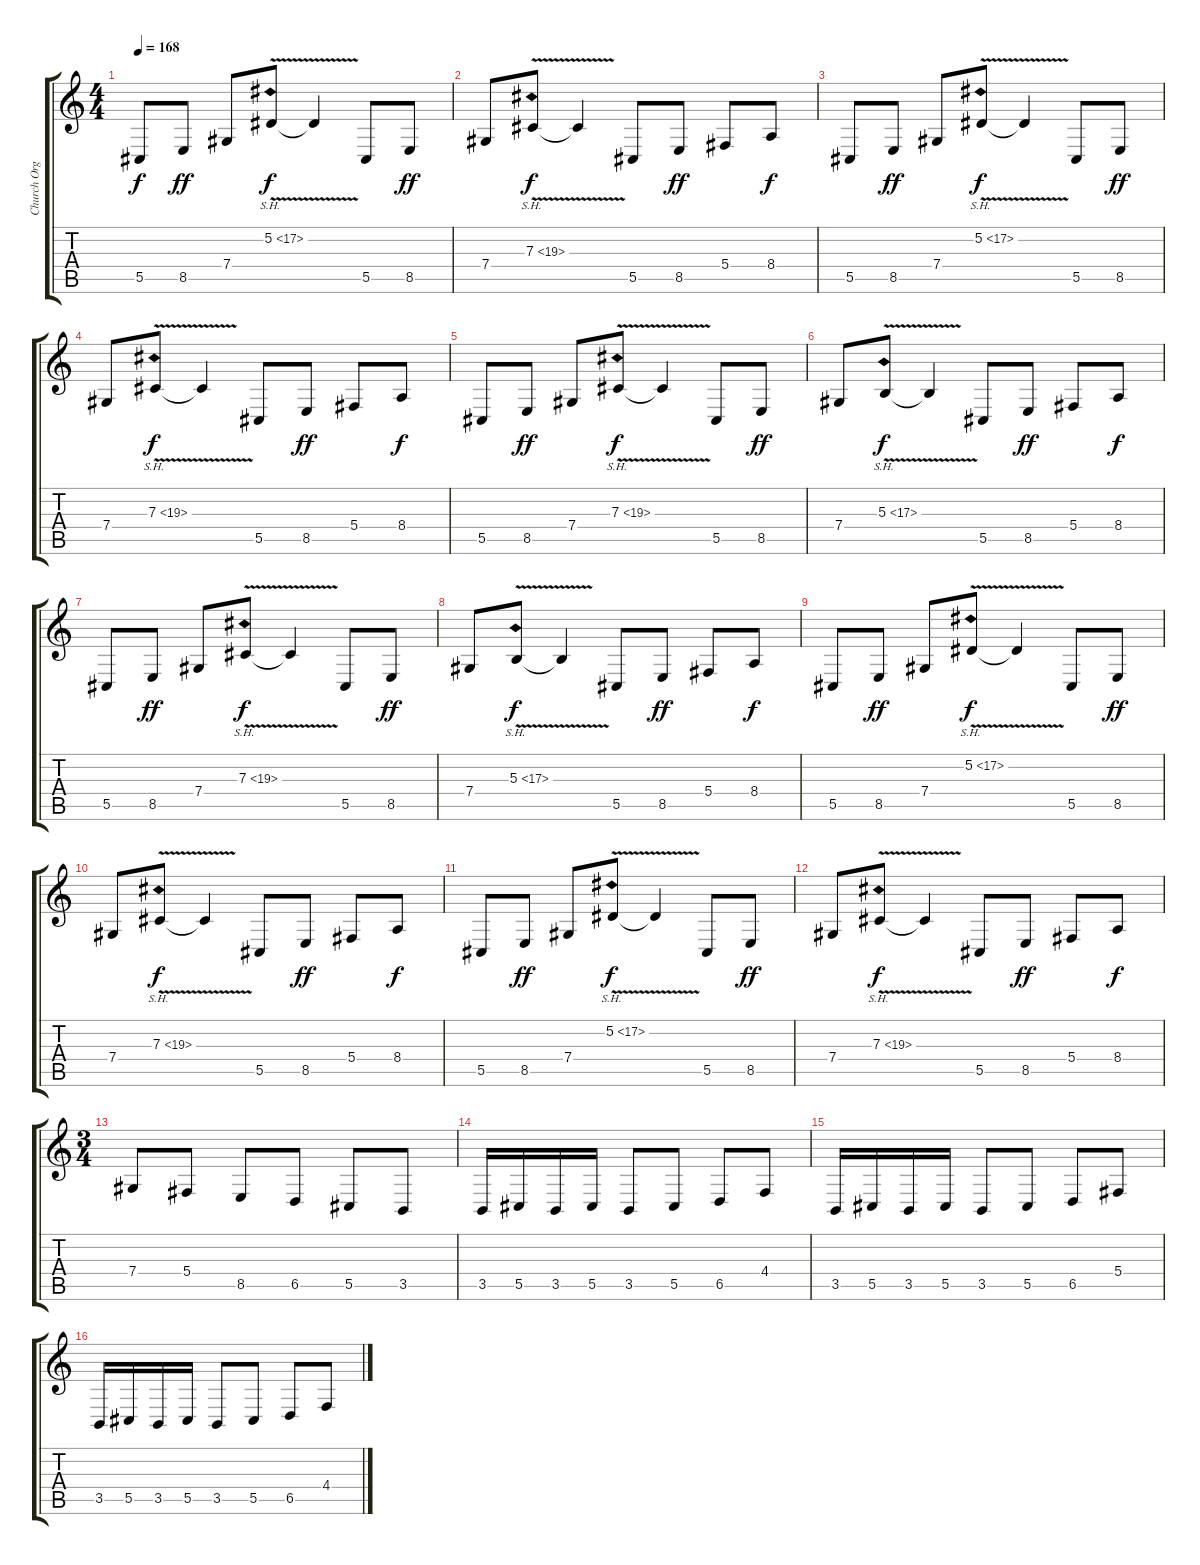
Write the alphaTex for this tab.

\track ("Church Organ" "Church Org") {instrument churchorgan}
\staff {score tabs}
\tuning (Eb4 Bb3 Gb3 Db3 Ab2 Eb2) {hide}
\ts (4 4)
\tempo 168
\clef g2
\ks c
5.5.8{dy f} 8.5.8{dy ff} 7.4.8 5.2{sh 12 v}.8{dy f} 5.2{t}.4 5.5.8 8.5.8{dy ff} |
7.4.8 7.3{sh 12 v}.8{dy f} 7.3{t}.4 5.5.8 8.5.8{dy ff} 5.4.8 8.4.8{dy f} |
5.5.8 8.5.8{dy ff} 7.4.8 5.2{sh 12 v}.8{dy f} 5.2{t}.4 5.5.8 8.5.8{dy ff} |
7.4.8 7.3{sh 12 v}.8{dy f} 7.3{t}.4 5.5.8 8.5.8{dy ff} 5.4.8 8.4.8{dy f} |
5.5.8 8.5.8{dy ff} 7.4.8 7.3{sh 12 v}.8{dy f} 7.3{t}.4 5.5.8 8.5.8{dy ff} |
7.4.8 5.3{sh 12 v}.8{dy f} 5.3{t}.4 5.5.8 8.5.8{dy ff} 5.4.8 8.4.8{dy f} |
5.5.8 8.5.8{dy ff} 7.4.8 7.3{sh 12 v}.8{dy f} 7.3{t}.4 5.5.8 8.5.8{dy ff} |
7.4.8 5.3{sh 12 v}.8{dy f} 5.3{t}.4 5.5.8 8.5.8{dy ff} 5.4.8 8.4.8{dy f} |
5.5.8 8.5.8{dy ff} 7.4.8 5.2{sh 12 v}.8{dy f} 5.2{t}.4 5.5.8 8.5.8{dy ff} |
7.4.8 7.3{sh 12 v}.8{dy f} 7.3{t}.4 5.5.8 8.5.8{dy ff} 5.4.8 8.4.8{dy f} |
5.5.8 8.5.8{dy ff} 7.4.8 5.2{sh 12 v}.8{dy f} 5.2{t}.4 5.5.8 8.5.8{dy ff} |
7.4.8 7.3{sh 12 v}.8{dy f} 7.3{t}.4 5.5.8 8.5.8{dy ff} 5.4.8 8.4.8{dy f} |
\ts (3 4)
7.4.8 5.4.8 8.5.8 6.5.8 5.5.8 3.5.8 |
3.5.16 5.5.16 3.5.16 5.5.16 3.5.8 5.5.8 6.5.8 4.4.8 |
3.5.16 5.5.16 3.5.16 5.5.16 3.5.8 5.5.8 6.5.8 5.4.8 |
3.5.16 5.5.16 3.5.16 5.5.16 3.5.8 5.5.8 6.5.8 4.4.8
